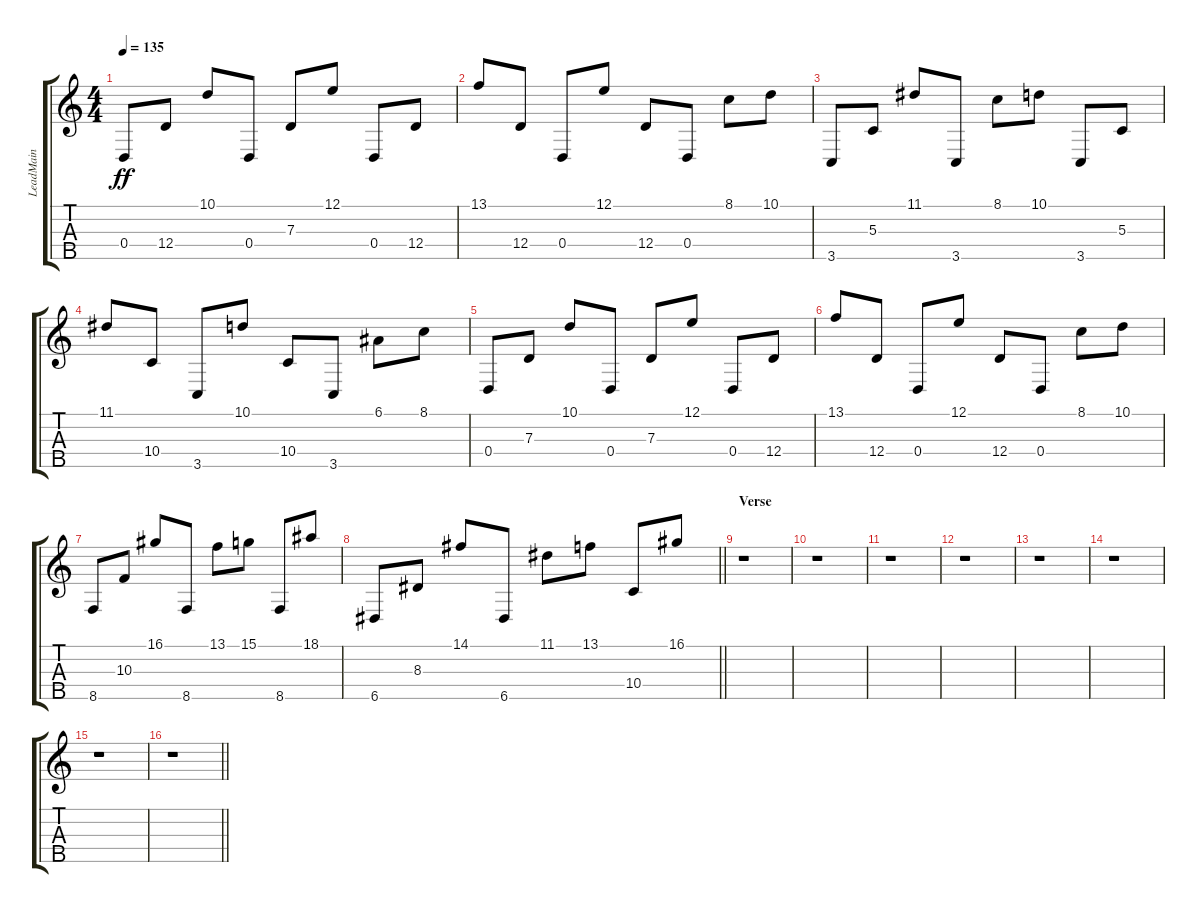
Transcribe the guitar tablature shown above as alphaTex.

\track ("LeadMain" "LeadMain") {instrument lead2sawtooth}
\staff {score tabs}
\tuning (E4 B3 G3 D3 A2) {hide}
\ts (4 4)
\tempo 135
\clef g2
\ks c
0.4.8{dy ff} 12.4.8 10.1.8 0.4.8 7.3.8 12.1.8 0.4.8 12.4.8 |
13.1.8 12.4.8 0.4.8 12.1.8 12.4.8 0.4.8 8.1.8 10.1.8 |
3.5.8 5.3.8 11.1.8 3.5.8 8.1.8 10.1.8 3.5.8 5.3.8 |
11.1.8 10.4.8 3.5.8 10.1.8 10.4.8 3.5.8 6.1.8 8.1.8 |
0.4.8 7.3.8 10.1.8 0.4.8 7.3.8 12.1.8 0.4.8 12.4.8 |
13.1.8 12.4.8 0.4.8 12.1.8 12.4.8 0.4.8 8.1.8 10.1.8 |
8.5.8 10.3.8 16.1.8 8.5.8 13.1.8 15.1.8 8.5.8 18.1.8 |
\barLineRight lightlight
6.5.8 8.3.8 14.1.8 6.5.8 11.1.8 13.1.8 10.4.8 16.1.8 |
\section ("" "Verse")
r.1 |
r.1 |
r.1 |
r.1 |
r.1 |
r.1 |
r.1 |
\barLineRight lightlight
r.1
